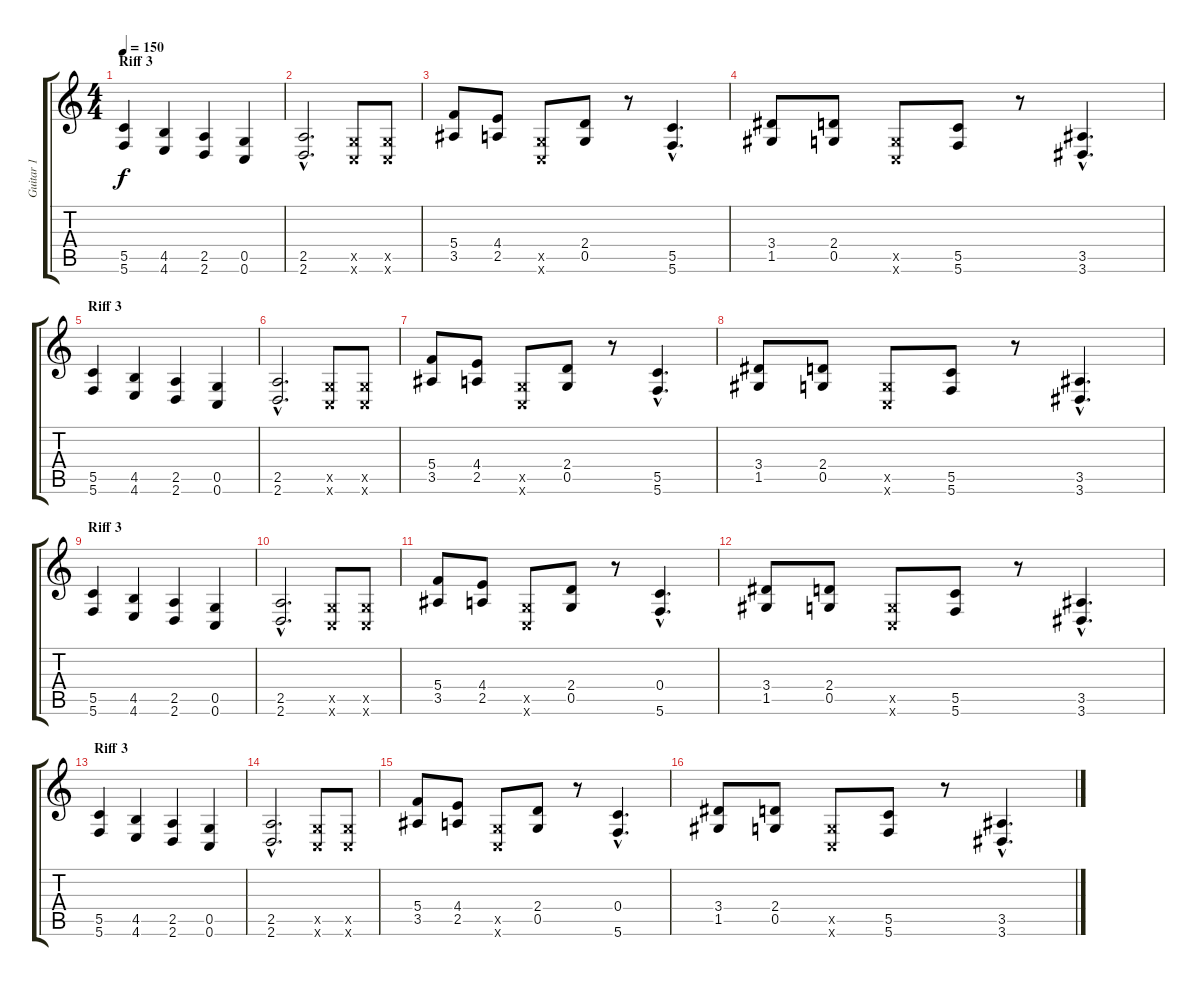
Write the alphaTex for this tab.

\track ("Guitar 1" "Guitar 1") {instrument distortionguitar}
\staff {score tabs}
\tuning (D4 A3 F3 C3 G2 C2) {hide}
\ts (4 4)
\section ("" "Riff 3")
\tempo 150
\clef g2
\ks c
(5.5 5.6).4{dy f} (4.5 4.6).4 (2.5 2.6).4 (0.5 0.6).4 |
(2.5{hac} 2.6{hac}).2{d} (0.5{x} 0.6{x}).8 (0.5{x} 0.6{x}).8 |
(5.4 3.5).8 (4.4 2.5).8 (0.5{x} 0.6{x}).8 (2.4 0.5).8 r.8 (5.5{hac} 5.6{hac}).4{d} |
(3.4 1.5).8 (2.4 0.5).8 (0.5{x} 0.6{x}).8 (5.5 5.6).8 r.8 (3.5{hac} 3.6{hac}).4{d} |
\section ("" "Riff 3")
(5.5 5.6).4 (4.5 4.6).4 (2.5 2.6).4 (0.5 0.6).4 |
(2.5{hac} 2.6{hac}).2{d} (0.5{x} 0.6{x}).8 (0.5{x} 0.6{x}).8 |
(5.4 3.5).8 (4.4 2.5).8 (0.5{x} 0.6{x}).8 (2.4 0.5).8 r.8 (5.5{hac} 5.6{hac}).4{d} |
(3.4 1.5).8 (2.4 0.5).8 (0.5{x} 0.6{x}).8 (5.5 5.6).8 r.8 (3.5{hac} 3.6{hac}).4{d} |
\section ("" "Riff 3")
(5.5 5.6).4 (4.5 4.6).4 (2.5 2.6).4 (0.5 0.6).4 |
(2.5{hac} 2.6{hac}).2{d} (0.5{x} 0.6{x}).8 (0.5{x} 0.6{x}).8 |
(5.4 3.5).8 (4.4 2.5).8 (0.5{x} 0.6{x}).8 (2.4 0.5).8 r.8 (0.4{hac} 5.6{hac}).4{d} |
(3.4 1.5).8 (2.4 0.5).8 (0.5{x} 0.6{x}).8 (5.5 5.6).8 r.8 (3.5{hac} 3.6{hac}).4{d} |
\section ("" "Riff 3")
(5.5 5.6).4 (4.5 4.6).4 (2.5 2.6).4 (0.5 0.6).4 |
(2.5{hac} 2.6{hac}).2{d} (0.5{x} 0.6{x}).8 (0.5{x} 0.6{x}).8 |
(5.4 3.5).8 (4.4 2.5).8 (0.5{x} 0.6{x}).8 (2.4 0.5).8 r.8 (0.4{hac} 5.6{hac}).4{d} |
(3.4 1.5).8 (2.4 0.5).8 (0.5{x} 0.6{x}).8 (5.5 5.6).8 r.8 (3.5{hac} 3.6{hac}).4{d}
